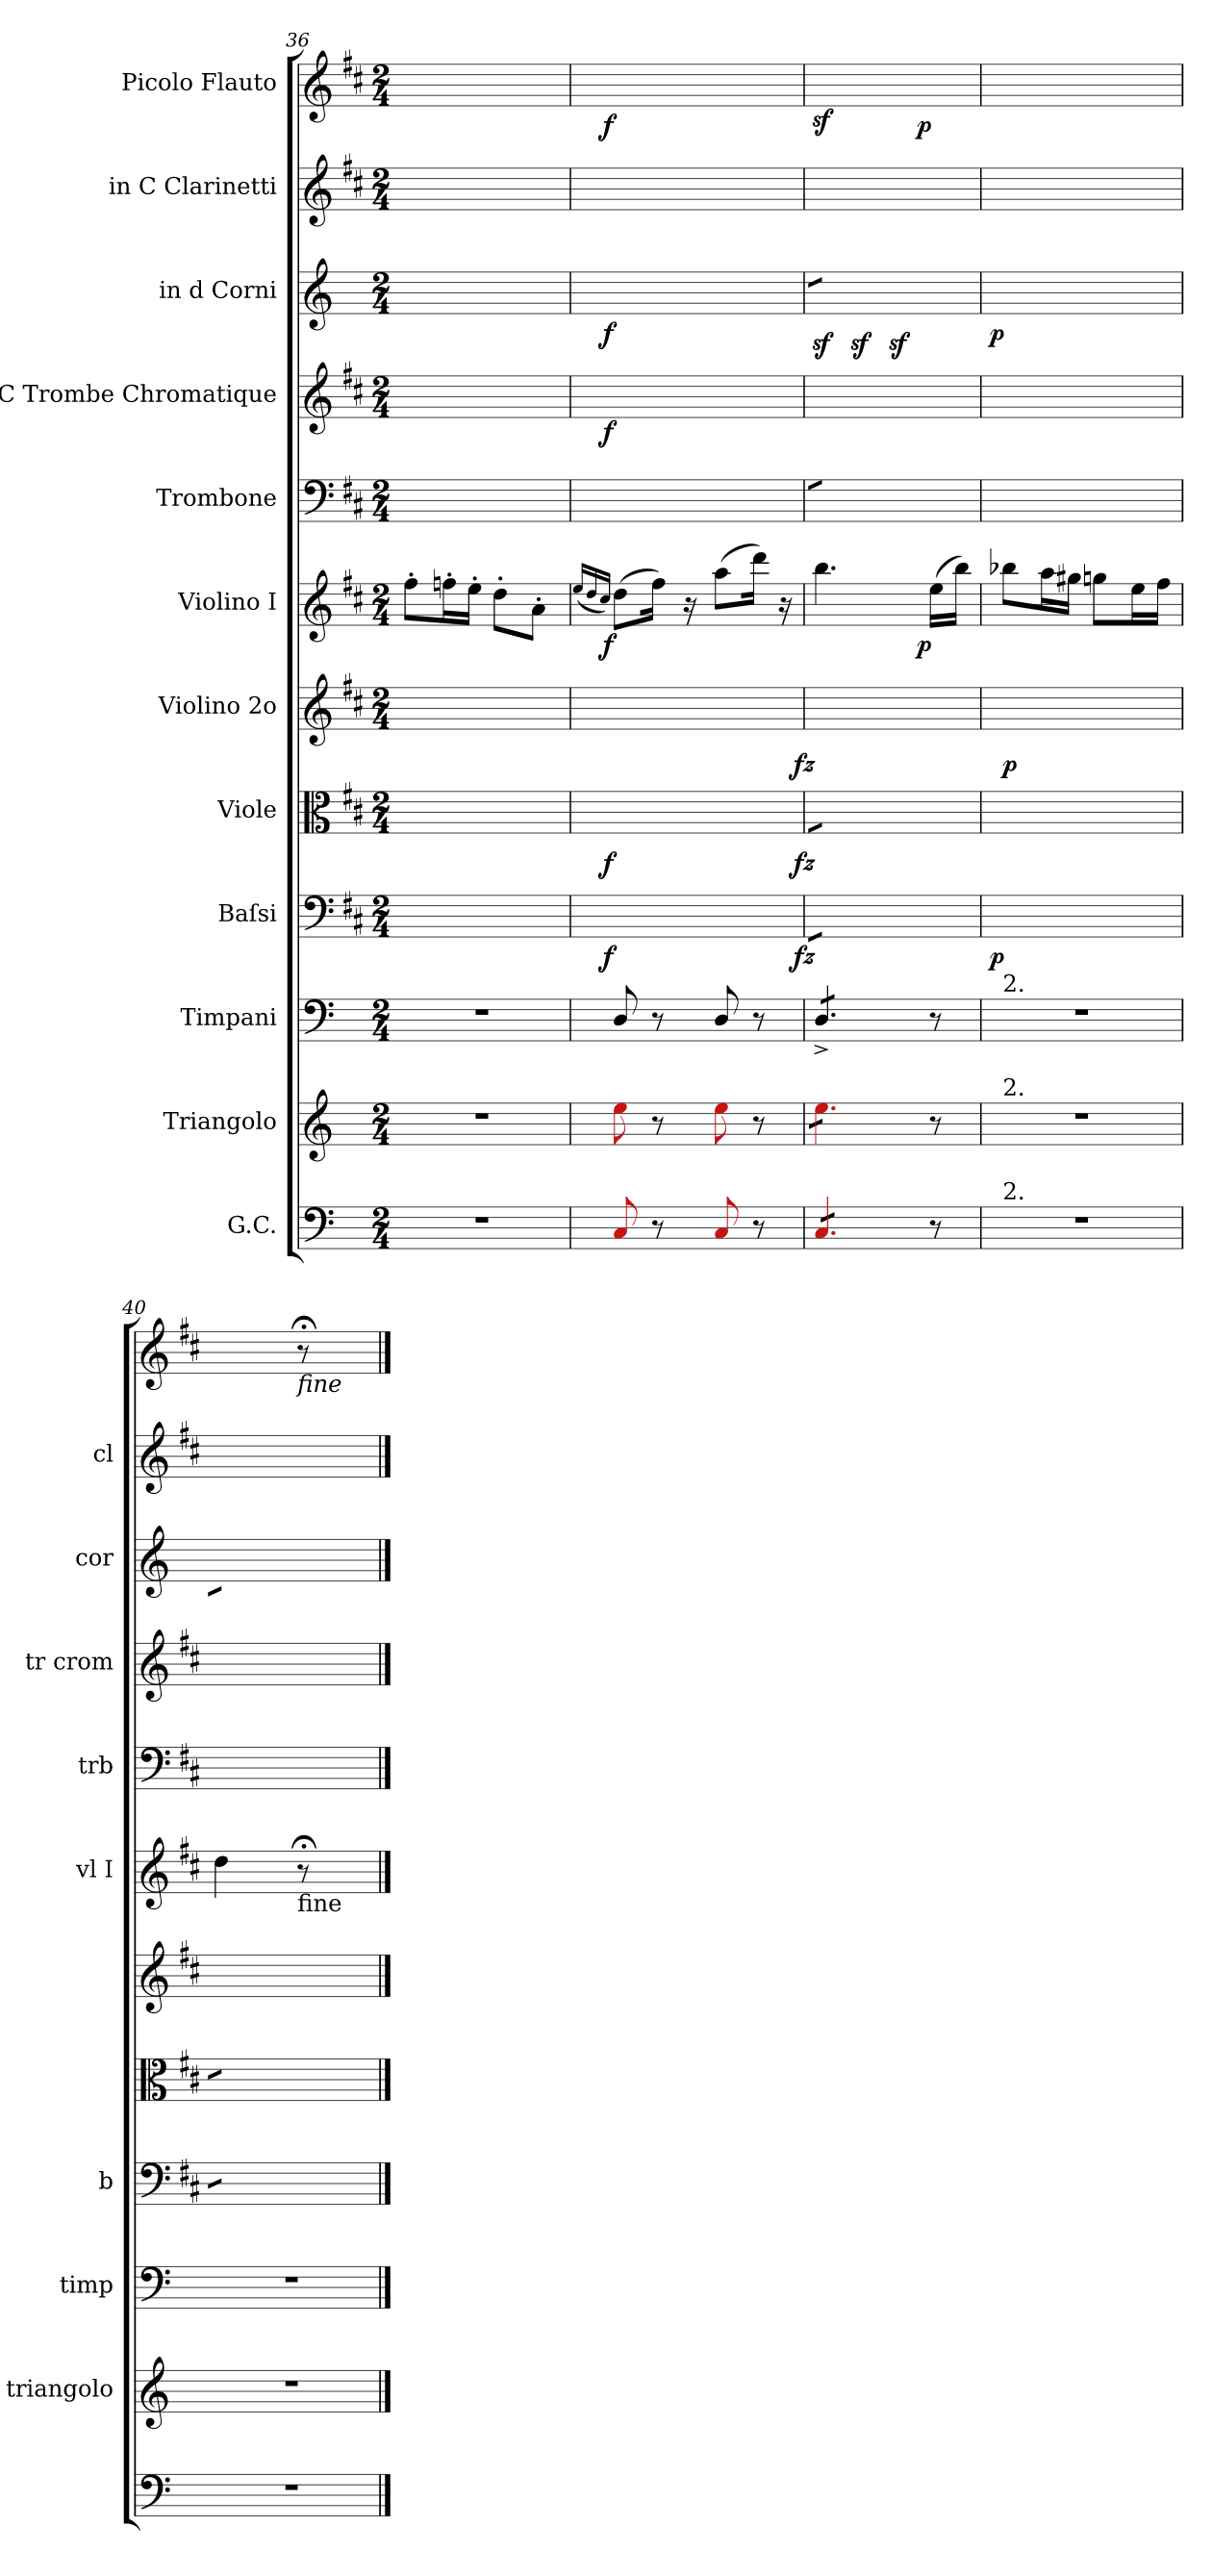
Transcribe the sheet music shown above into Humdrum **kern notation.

**kern	**kern	**kern	**kern	**dynam	**kern	**dynam	**kern	**dynam	**kern	**dynam	**kern	**kern	**dynam	**kern	**dynam	**kern	**kern	**dynam
*part12	*part11	*part10	*part9	*part9	*part8	*part8	*part7	*part7	*part6	*part6	*part5	*part4	*part4	*part3	*part3	*part2	*part1	*part1
*staff12	*staff11	*staff10	*staff9	*staff9	*staff8	*staff8	*staff7	*staff7	*staff6	*staff6	*staff5	*staff4	*staff4	*staff3	*staff3	*staff2	*staff1	*staff1
*I"G.C.	*I"Triangolo	*I"Timpani	*I"Baſsi	*	*I"Viole	*	*I"Violino 2o	*	*I"Violino I	*	*I"Trombone	*I"in C Trombe Chromatique	*	*I"in d Corni	*	*I"in C Clarinetti	*I"Picolo Flauto	*
*	*I'triangolo	*I'timp	*I'b	*	*	*	*	*	*I'vl I	*	*I'trb	*I'tr crom	*	*I'cor	*	*I'cl	*	*
*clefF4	*clefG2	*clefF4	*clefF4	*	*clefC3	*	*clefG2	*	*clefG2	*	*clefF4	*clefG2	*	*clefG2	*	*clefG2	*clefG2	*
*	*	*	*	*	*	*	*	*	*	*	*	*	*	*ITrd-1c-2	*	*	*	*
*k[]	*k[]	*k[]	*k[f#c#]	*	*k[f#c#]	*	*k[f#c#]	*	*k[f#c#]	*	*k[f#c#]	*k[f#c#]	*	*k[f#c#]	*	*k[f#c#]	*k[f#c#]	*
*	*	*	*D:	*	*D:	*	*D:	*	*D:	*	*D:	*D:	*	*D:	*	*D:	*D:	*
*M2/4	*M2/4	*M2/4	*M2/4	*	*M2/4	*	*M2/4	*	*M2/4	*	*M2/4	*M2/4	*	*M2/4	*	*M2/4	*M2/4	*
=36	=36	=36	=36	=36	=36	=36	=36	=36	=36	=36	=36	=36	=36	=36	=36	=36	=36	=36
2r	2r	2r	8D\yy	.	8ryy	.	8ryy	.	8ff#'\L	.	2ryy	2ryy	.	2dyy/ 2ddyy/	.	2ryy	8ff#'\Lyy	.
.	.	.	8ryy	.	8d\yy	.	8Ayy/ 8f#yy/	.	16ffn'\L	.	.	.	.	.	.	.	16ffn'\Lyy	.
.	.	.	.	.	.	.	.	.	16ee'\JJ	.	.	.	.	.	.	.	16ee'\JJyy	.
.	.	.	8D\yy	.	8ryy	.	8ryy	.	8dd'\L	.	.	.	.	.	.	.	8dd'\Lyy	.
.	.	.	8ryy	.	8d\yy	.	8Ayy/ 8f#yy/	.	8a'\J	.	.	.	.	.	.	.	8a'\Jyy	.
=37	=37	=37	=37	=37	=37	=37	=37	=37	=37	=37	=37	=37	=37	=37	=37	=37	=37	=37
.	.	.	.	.	.	.	.	.	(16qqee/LL	.	.	.	.	.	.	(16qqe/LLyy	(16qqee/LLyy	.
.	.	.	.	.	.	.	.	.	16qqdd/	.	.	.	.	.	.	16qqd/yy	16qqdd/yy	.
.	.	.	.	.	.	.	.	.	16qqcc#/JJ)	.	.	.	.	.	.	16qqc#/JJyy)	16qqcc#/JJyy	.
*	*	*	*	*	*	*	*	*	*	*	*	*^	*	*	*	*	*	*
!	!	!	!	!LO:DY:rj	!	!LO:DY:rj	!	!	!	!LO:DY:rj	!	!	!	!LO:DY:rj	!	!LO:DY:rj	!	!	!LO:DY:rj
8Ra/	8Ree\	8D/	8D\yy	f	8Dyy\ 8Ayy\ 8dyy\	f	8Ayy/ 8f#yy/	.	(8dd\L	f	8D\yy	8a/yy	8f#\yy	f	8f#yy/ 8ddyy/	f	(8d/Lyy	(8dd\Lyy)	f
8r	8r	8r	8ryy	.	8ryy	.	8ryy	.	16ff#\Jk)	.	8ryy	8ryy	8ryy	.	8ryy	.	16f#/Jkyy)	16ff#\Jkyy)	.
.	.	.	.	.	.	.	.	.	16r	.	.	.	.	.	.	.	16ryy	16ryy	.
.	.	.	.	.	.	.	.	.	.	.	.	.	.	.	.	.	(16qqb/LLyy	.	.
.	.	.	.	.	.	.	.	.	.	.	.	.	.	.	.	.	16qqa/yy	.	.
.	.	.	.	.	.	.	.	.	.	.	.	.	.	.	.	.	16qqg#X/JJyy)	.	.
8Ra/	8Ree\	8D/	8D\yy	.	8Dyy\ 8Ayy\ 8dyy\	.	8Ayy/ 8f#yy/	.	(8aa\L	.	8D\yy	8a/yy	8f#\yy	.	8ddd#X/yy	.	(8a\Lyy	(8aa\Lyy	.
8r	8r	8r	8ryy	.	8ryy	.	8ryy	.	16ddd\Jk)	.	8ryy	8ryy	8ryy	.	8ryy	.	16dd\Jkyy)	16ddd\Jkyy)	.
.	.	.	.	.	.	.	.	.	16r	.	.	.	.	.	.	.	16ryy	16ryy	.
=38	=38	=38	=38	=38	=38	=38	=38	=38	=38	=38	=38	=38	=38	=38	=38	=38	=38	=38	=38
*	*	*	*	*	*	*	*	*	*	*	*	*	*	*	*^	*	*	*	*
!	!	!	!	!LO:DY:rj	!	!LO:DY:rj	!	!LO:DY:rj	!	!	!	!	!	!	!	!	!	!	!	!
*tremolo	*	*	*	*	*	*	*	*	*	*	*	*	*	*	*	*	*	*	*	*
*	*tremolo	*	*	*	*	*	*	*	*	*	*	*	*	*	*	*	*	*	*	*
*	*	*tremolo	*	*	*	*	*	*	*	*	*	*	*	*	*	*	*	*	*	*
*	*	*	*tremolo	*	*	*	*	*	*	*	*	*	*	*	*	*	*	*	*	*
*	*	*	*	*	*tremolo	*	*	*	*	*	*	*	*	*	*	*	*	*	*	*
*	*	*	*	*	*	*	*	*	*	*	*tremolo	*	*	*	*	*	*	*	*	*
*	*	*	*	*	*	*	*	*	*	*	*	*	*	*	*tremolo	*	*	*	*	*
8Ra/L	8Ree\L	8D^/L	8GG/yyL	fz	8Gyy\ 8eyy\L	fz	8Byy/ 8gyy/L	fz	4.bb\	.	8G\yyL	8g/Lyy	8g\Lyy	.	8ee/yyL	8bz\yyL	.	4.b\yy	4.bbz\yy	.
8Ra/	8Ree\	8D^/	8GG/yy	.	8Gyy\ 8eyy\	.	8Byy/ 8gyy/	.	.	.	8G\yy	8g/yy	8g\yy	.	8ee/yy	8bz\yy	.	.	.	.
8Ra/J	8Ree\J	8D^/J	8GG/yyJ	.	8Gyy\ 8eyy\J	.	8Byy/ 8gyy/J	.	.	.	8G\yyJ	8g/Jyy	8g\Jyy	.	8ee/yyJ	8bz\yyJ	.	.	.	.
*	*	*	*	*	*	*	*	*	*	*	*	*	*	*	*Xtremolo	*	*	*	*	*
*	*	*	*	*	*	*	*	*	*	*	*Xtremolo	*	*	*	*	*	*	*	*	*
*	*	*	*	*	*Xtremolo	*	*	*	*	*	*	*	*	*	*	*	*	*	*	*
*	*	*	*Xtremolo	*	*	*	*	*	*	*	*	*	*	*	*	*	*	*	*	*
*	*	*Xtremolo	*	*	*	*	*	*	*	*	*	*	*	*	*	*	*	*	*	*
*	*Xtremolo	*	*	*	*	*	*	*	*	*	*	*	*	*	*	*	*	*	*	*
*Xtremolo	*	*	*	*	*	*	*	*	*	*	*	*	*	*	*	*	*	*	*	*
!	!	!	!	!	!	!	!	!	!	!LO:DY:rj	!	!	!	!	!	!	!	!	!	!LO:DY:rj
8r	8r	8r	8ryy	.	8ryy	.	8ryy	.	(16ee\LL	p	8ryy	8ryy	8ryy	.	8ryy	8ryy	.	8ryy	(16ee\LLyy	p
.	.	.	.	.	.	.	.	.	16bb\JJ)	.	.	.	.	.	.	.	.	.	16bb\JJyy)	.
*	*	*	*	*	*	*	*	*	*	*	*	*v	*v	*	*	*	*	*	*	*
*	*	*	*	*	*	*	*	*	*	*	*	*	*	*v	*v	*	*	*	*
=39	=39	=39	=39	=39	=39	=39	=39	=39	=39	=39	=39	=39	=39	=39	=39	=39	=39	=39
!	!	!LO:TX:a:t=2.	!	!	!	!	!	!	!	!	!	!	!	!	!	!	!	!
!	!LO:TX:a:t=2.	!	!	!	!	!	!	!	!	!	!	!	!	!	!	!	!	!
!LO:TX:a:t=2.	!	!	!	!	!	!	!	!	!	!	!	!	!	!	!	!	!	!
!	!	!	!	!LO:DY:rj	!	!	!	!	!	!	!	!	!	!	!LO:DY:rj	!	!	!
2r	2r	2r	8AA/yy	p	8ryy	.	8ryy	p	8bb-X\L	.	2ryy	2ryy	.	2ayy/ 2eeyy/	p	2ryy	8bb-X\Lyy	.
.	.	.	8ryy	.	8c#yy\ 8eyy\	.	8Ayy/ 8gyy/	.	16aa\L	.	.	.	.	.	.	.	16aa\Lyy	.
.	.	.	.	.	.	.	.	.	16gg#X\JJ	.	.	.	.	.	.	.	16gg#X\JJyy	.
.	.	.	8AA/yy	.	8ryy	.	8ryy	.	8ggn\L	.	.	.	.	.	.	.	8ggn\Lyy	.
.	.	.	8ryy	.	8c#yy\ 8eyy\	.	8Ayy/ 8gyy/	.	16ee\L	.	.	.	.	.	.	.	16ee\Lyy	.
.	.	.	.	.	.	.	.	.	16ff#\JJ	.	.	.	.	.	.	.	16ff#\JJyy	.
=40	=40	=40	=40	=40	=40	=40	=40	=40	=40	=40	=40	=40	=40	=40	=40	=40	=40	=40
*	*	*	*tremolo	*	*	*	*	*	*	*	*	*	*	*	*	*	*	*
*	*	*	*	*	*tremolo	*	*	*	*	*	*	*	*	*	*	*	*	*
*	*	*	*	*	*	*	*	*	*	*	*	*	*	*tremolo	*	*	*	*
2r	2r	2r	8D/yyL	.	8d\yyL	.	8Ayy/ 8f#yy/L	.	4dd\	.	4ryy	4ryy	.	8dyy/ 8ddyy/L	.	4ryy	4dd\yy	.
.	.	.	8D/yy	.	8d\yy	.	8Ayy/ 8f#yy/	.	.	.	.	.	.	8dyy/ 8ddyy/	.	.	.	.
!	!	!	!	!	!	!	!	!	!	!	!	!	!	!	!	!	!LO:TX:b:i:t=fine	!
!	!	!	!	!	!	!	!	!	!LO:TX:b:t=fine	!	!	!	!	!	!	!	!	!
.	.	.	8D/yyJ	.	8d\yyJ	.	8Ayy/ 8f#yy/J	.	8r;<	.	8ryy	8ryy	.	8dyy/ 8ddyy/J	.	8ryy	8r;<	.
*	*	*	*	*	*	*	*	*	*	*	*	*	*	*Xtremolo	*	*	*	*
*	*	*	*	*	*Xtremolo	*	*	*	*	*	*	*	*	*	*	*	*	*
*	*	*	*Xtremolo	*	*	*	*	*	*	*	*	*	*	*	*	*	*	*
.	.	.	8ryy	.	8ryy	.	8ryy	.	8ryy	.	8ryy	8ryy	.	8ryy	.	8ryy	8ryy	.
==	==	==	==	==	==	==	==	==	==	==	==	==	==	==	==	==	==	==
*-	*-	*-	*-	*-	*-	*-	*-	*-	*-	*-	*-	*-	*-	*-	*-	*-	*-	*-
